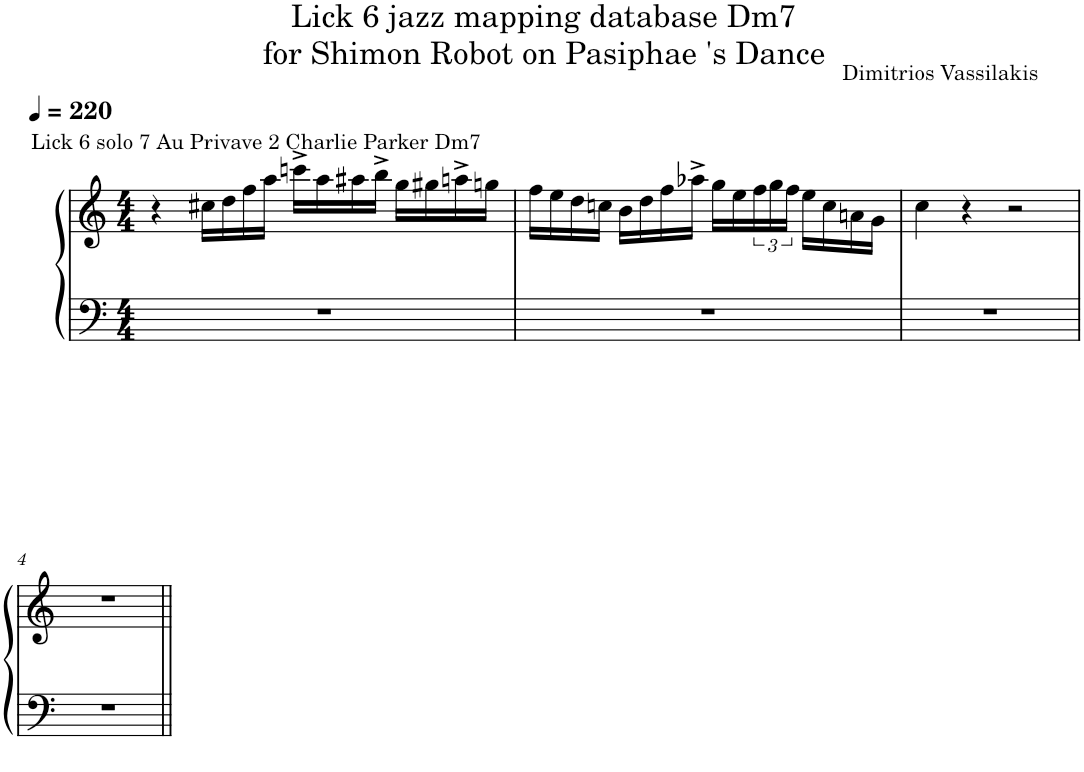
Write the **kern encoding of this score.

**kern	**kern
*part1	*part1
*staff2	*staff1
*I"Piano	*
*I'Pno.	*
*clefF4	*clefG2
*k[]	*k[]
*M4/4	*M4/4
*MM220	*MM220
=1	=1
!	!LO:TX:a:t=Lick 6 solo 7 Au Privave 2 Charlie Parker Dm7
1r	4r
.	16cc#X\LL
.	16dd\
.	16ff\
.	16aa\JJ
.	16cccn^\LL
.	16aa\
.	16aa#X\
.	16bb^\JJ
.	16gg\LL
.	16gg#X\
.	16aan^\
.	16ggn\JJ
=2	=2
1r	16ff\LL
.	16ee\
.	16dd\
.	16ccn\JJ
.	16b\LL
.	16dd\
.	16ff\
.	16aa-X^\JJ
.	16gg\LL
.	16ee\
.	24ff\
.	24gg\
.	24ff\JJ
.	16ee\LL
.	16cc\
.	16an\
.	16g\JJ
=3	=3
1r	4cc\
.	4r
.	2r
!!LO:LB:g=z
=4	=4
1r	1r
=||	=||
*-	*-
